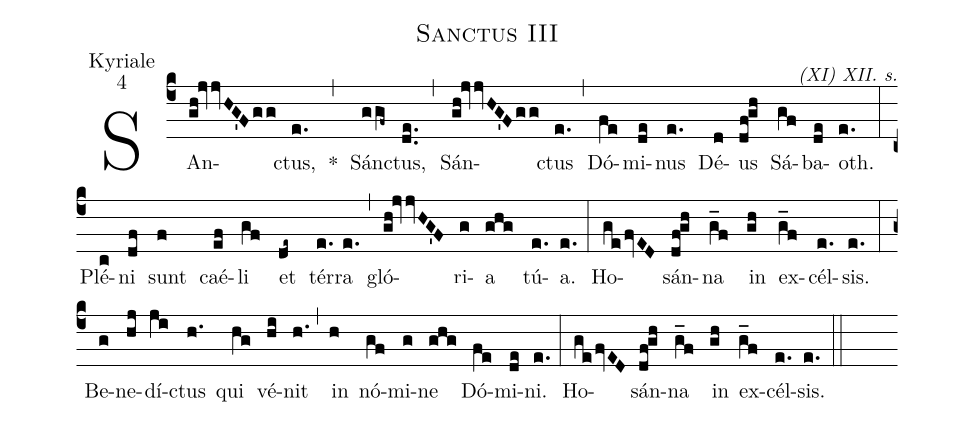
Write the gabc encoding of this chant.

name:Sanctus III;
office-part:Kyriale;
mode:4;
commentary:(XI) XII. s.;
%%
(c4) SAn(gh!jvvHG'Fgg)ctus,(e.) *(,) Sán(ggf~)ctus,(de..) (,) Sán(gh!jvvHG'Fgg)ctus(e.) (,) Dó(fe)mi(de)nus(e.) Dé(d)us(df!gh) Sá(gf)ba(de)oth.(e.) (:) Plé(c)ni(df) sunt(f) caé(ef)li(gf) et(de~) tér(e.)ra(e.) (,) gló(gh!jvvHG'F)ri(g)a(ghg) tú(e.)a.(e.) (:) Ho(gefvED)sán(df!gh)na(g_f) in(gh) ex(g_f)cél(e.)sis.(e.) (:) Be(g)ne(hj)dí(ji)ctus(h.) qui(hg) vé(hi)nit(h.) (,) in(h) nó(gf)mi(g)ne(ghg) Dó(fe)mi(de)ni.(e.) (:) Ho(gefvED)sán(df!gh)na(g_f) in(gh) ex(g_f)cél(e.)sis.(e.) (::)
